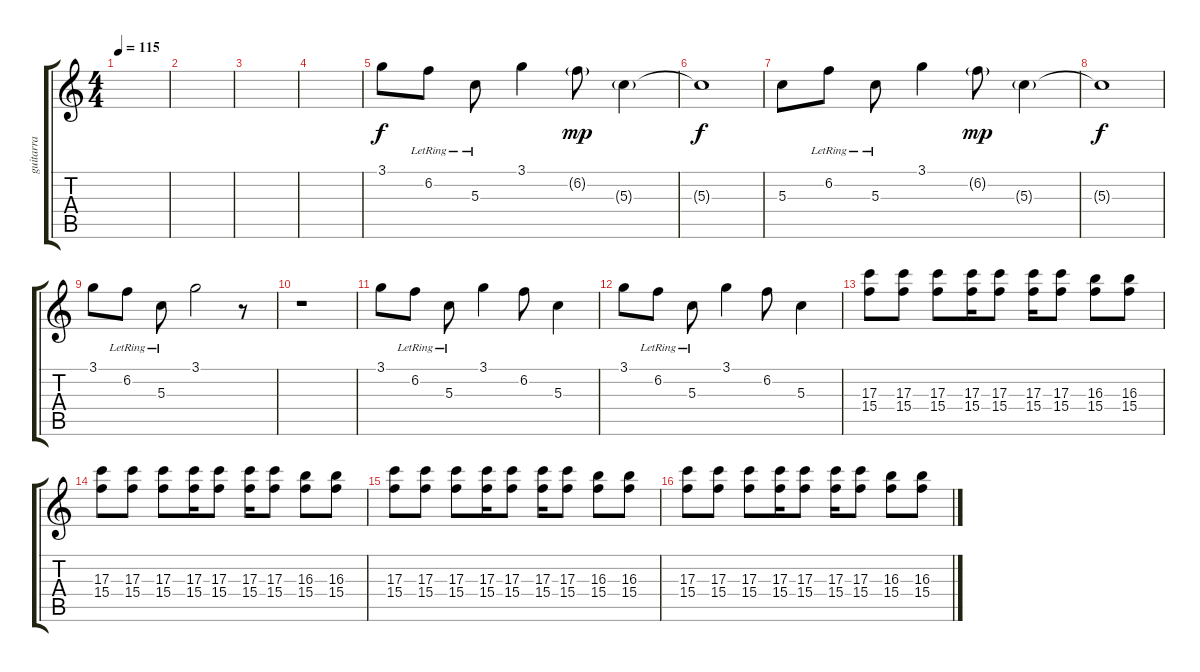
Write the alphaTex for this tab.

\track ("guitarra" "guitarra") {instrument distortionguitar}
\staff {score tabs}
\tuning (E4 B3 G3 D3 A2 E2) {hide}
\ts (4 4)
\tempo 115
\clef g2
\ks c
|
|
|
|
3.1.8{volume 16 instrument electricguitarjazz} 6.2{lr}.8 5.3{lr}.8 3.1.4 6.2{g}.8{dy mp} 5.3{g}.4 |
5.3{t}.1{dy f} |
5.3.8{instrument electricguitarjazz} 6.2{lr}.8 5.3{lr}.8 3.1.4 6.2{g}.8{dy mp} 5.3{g}.4 |
5.3{t}.1{dy f instrument electricguitarjazz} |
3.1.8{instrument electricguitarjazz} 6.2{lr}.8 5.3{lr}.8 3.1.2 r.8 |
r.1{instrument electricguitarjazz} |
3.1.8{volume 11 instrument electricguitarjazz} 6.2{lr}.8 5.3{lr}.8 3.1.4 6.2.8 5.3.4 |
3.1.8{instrument electricguitarjazz} 6.2{lr}.8 5.3{lr}.8 3.1.4 6.2.8 5.3.4 |
(17.3 15.4).8{volume 16 instrument distortionguitar} (17.3 15.4).8 (17.3 15.4).8 (17.3 15.4).16 (17.3 15.4).8 (17.3 15.4).16 (17.3 15.4).8 (16.3 15.4).8 (16.3 15.4).8 |
(17.3 15.4).8 (17.3 15.4).8 (17.3 15.4).8 (17.3 15.4).16 (17.3 15.4).8 (17.3 15.4).16 (17.3 15.4).8 (16.3 15.4).8 (16.3 15.4).8 |
(17.3 15.4).8 (17.3 15.4).8 (17.3 15.4).8 (17.3 15.4).16 (17.3 15.4).8 (17.3 15.4).16 (17.3 15.4).8 (16.3 15.4).8 (16.3 15.4).8 |
(17.3 15.4).8 (17.3 15.4).8 (17.3 15.4).8 (17.3 15.4).16 (17.3 15.4).8 (17.3 15.4).16 (17.3 15.4).8 (16.3 15.4).8 (16.3 15.4).8
